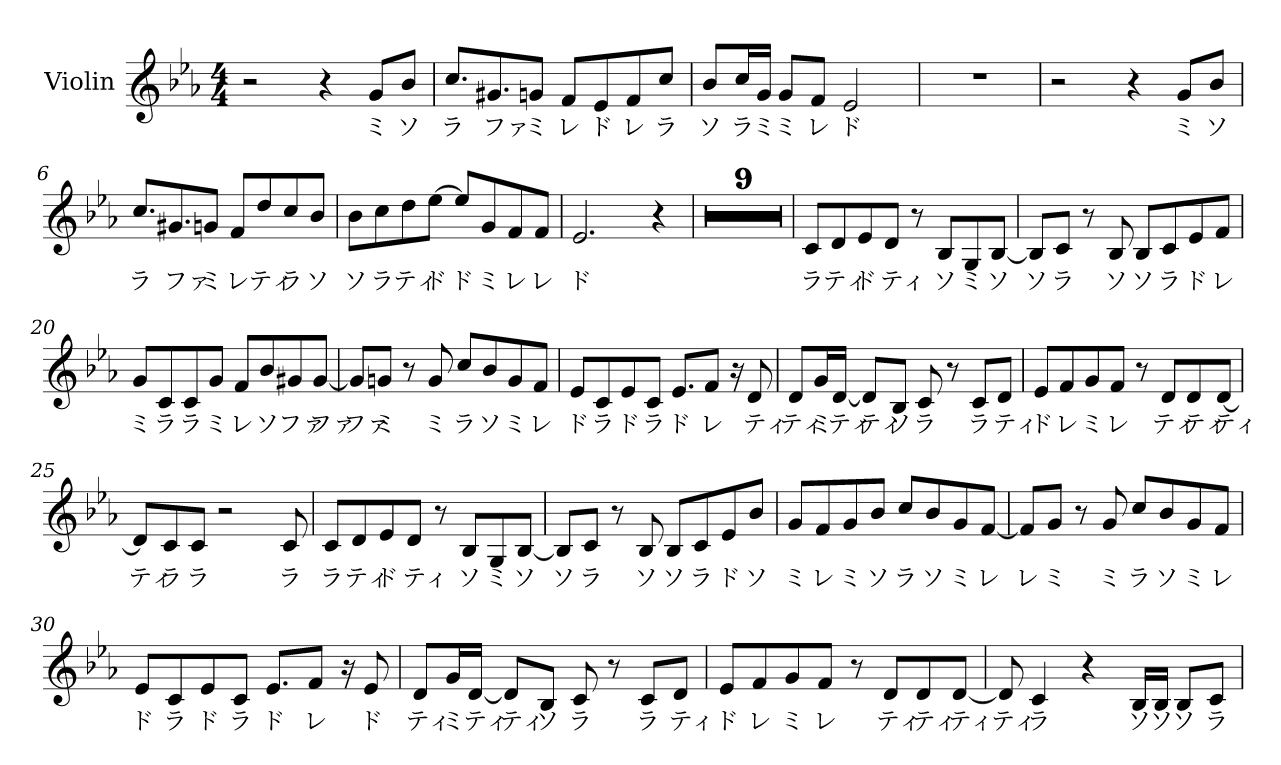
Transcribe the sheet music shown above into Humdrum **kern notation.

**kern	**text
*part1	*part1
*staff1	*staff1
*I"Violin	*
*I'Vln.	*
*clefG2	*
*k[b-e-a-]	*
*M4/4	*
*MM130	*
=1	=1
2r	.
4r	.
8g/L	ミ
8b-/J	ソ
=2	=2
8.cc/L	ラ
8.g#X/	ファ
8gn/J	ミ
8f/L	レ
8e-/	ド
8f/	レ
8cc/J	ラ
=3	=3
8b-/L	ソ
16cc/L	ラ
16g/JJ	ミ
8g/L	ミ
8f/J	レ
2e-/	ド
=4	=4
1r	.
!!LO:LB:g=z
=5	=5
2r	.
4r	.
8g/L	ミ
8b-/J	ソ
=6	=6
8.cc/L	ラ
8.g#X/	ファ
8gn/J	ミ
8f/L	レ
8dd/	ティ
8cc/	ラ
8b-/J	ソ
=7	=7
8b-\L	ソ
8cc\	ラ
8dd\	ティ
[8ee-\J	ド
8ee-/L]	ド
8g/	ミ
8f/	レ
8f/J	レ
=8	=8
2.e-/	ド
4r	.
=9	=9
1r	.
=10	=10
1r	.
=11	=11
1r	.
=12	=12
1r	.
=13	=13
1r	.
=14	=14
1r	.
=15	=15
1r	.
=16	=16
1r	.
=17	=17
1r	.
!!LO:LB:g=z
=18	=18
8c/L	ラ
8d/	ティ
8e-/	ド
8d/J	ティ
8r	.
8B-/L	ソ
8G/	ミ
[8B-/J	ソ
=19	=19
8B-/L]	ソ
8c/J	ラ
8r	.
8B-/	ソ
8B-/L	ソ
8c/	ラ
8e-/	ド
8f/J	レ
=20	=20
8g/L	ミ
8c/	ラ
8c/	ラ
8g/J	ミ
8f/L	レ
8b-/	ソ
8g#X/	ファ
[8g#/J	ファ
=21	=21
8g#/L]	ファ
8gn/J	ミ
8r	.
8g/	ミ
8cc/L	ラ
8b-/	ソ
8g/	ミ
8f/J	レ
!!LO:LB:g=z
=22	=22
8e-/L	ド
8c/	ラ
8e-/	ド
8c/J	ラ
8.e-/L	ド
8f/J	レ
16r	.
8d/	ティ
=23	=23
8d/L	ティ
16g/L	ミ
[16d/JJ	ティ
8d/L]	ティ
8B-/J	ソ
8c/	ラ
8r	.
8c/L	ラ
8d/J	ティ
=24	=24
8e-/L	ド
8f/	レ
8g/	ミ
8f/J	レ
8r	.
8d/L	ティ
8d/	ティ
[8d/J	ティ
=25	=25
8d/L]	ティ
8c/	ラ
8c/J	ラ
2r	.
8c/	ラ
!!LO:LB:g=z
=26	=26
8c/L	ラ
8d/	ティ
8e-/	ド
8d/J	ティ
8r	.
8B-/L	ソ
8G/	ミ
[8B-/J	ソ
=27	=27
8B-/L]	ソ
8c/J	ラ
8r	.
8B-/	ソ
8B-/L	ソ
8c/	ラ
8e-/	ド
8b-/J	ソ
=28	=28
8g/L	ミ
8f/	レ
8g/	ミ
8b-/J	ソ
8cc/L	ラ
8b-/	ソ
8g/	ミ
[8f/J	レ
=29	=29
8f/L]	レ
8g/J	ミ
8r	.
8g/	ミ
8cc/L	ラ
8b-/	ソ
8g/	ミ
8f/J	レ
!!LO:LB:g=z
=30	=30
8e-/L	ド
8c/	ラ
8e-/	ド
8c/J	ラ
8.e-/L	ド
8f/J	レ
16r	.
8e-/	ド
=31	=31
8d/L	ティ
16g/L	ミ
[16d/JJ	ティ
8d/L]	ティ
8B-/J	ソ
8c/	ラ
8r	.
8c/L	ラ
8d/J	ティ
=32	=32
8e-/L	ド
8f/	レ
8g/	ミ
8f/J	レ
8r	.
8d/L	ティ
8d/	ティ
[8d/J	ティ
=33	=33
8d/]	ティ
4c/	ラ
4r	.
16B-/LL	ソ
16B-/JJ	ソ
8B-/L	ソ
8c/J	ラ
=	=
*-	*-
